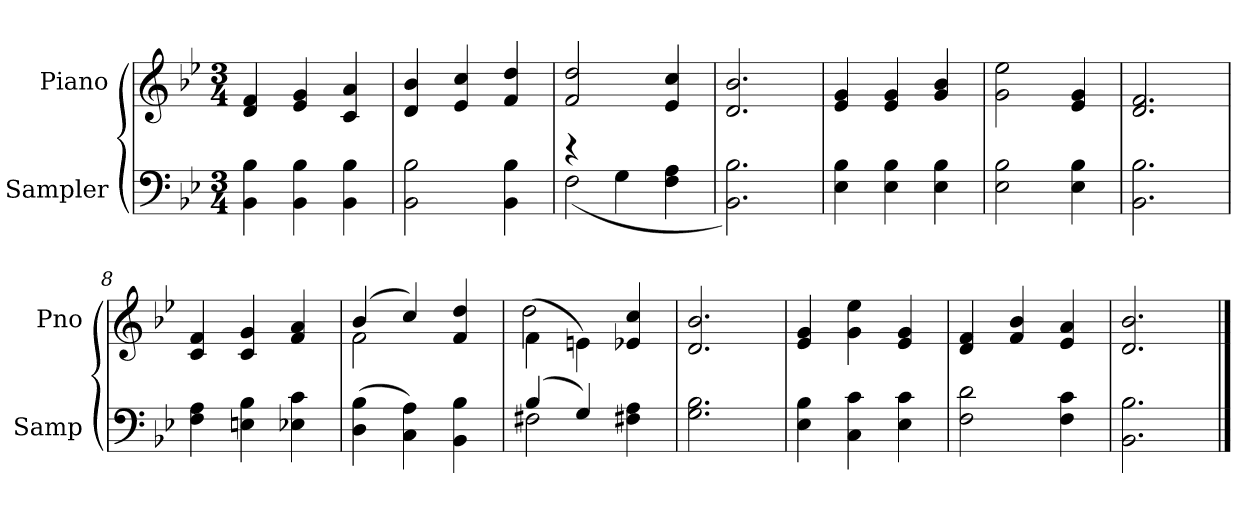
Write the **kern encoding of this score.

**kern	**kern
*part2	*part1
*staff2	*staff1
*I"Sampler	*I"Piano
*I'Samp	*I'Pno
*clefF4	*clefG2
*k[b-e-]	*k[b-e-]
*B-:	*B-:
*M3/4	*M3/4
=1	=1
4BB- 4B-	4d 4f
4BB- 4B-	4e- 4g
4BB- 4B-	4c 4a
=2	=2
2BB- 2B-	4d 4b-
.	4e- 4cc
4BB- 4B-	4f 4dd
=3	=3
*^	*
4r	(2F	2f 2dd
4G\	.	.
4F 4A	4ryy	4e- 4cc
*v	*v	*
=4	=4
2.BB- 2.B-)	2.d 2.b-
=5	=5
4E- 4B-	4e- 4g
4E- 4B-	4e- 4g
4E- 4B-	4g 4b-
=6	=6
2E- 2B-	2g 2ee-
4E- 4B-	4e- 4g
=7	=7
2.BB- 2.B-	2.d 2.f
=8	=8
4F 4A	4c 4f
4En 4B-	4c 4g
4E-X 4c	4f 4a
=9	=9
*	*^
(4D 4B-	(4b-/	2f
4C 4A)	4cc/)	.
4BB- 4B-	4f 4dd	4ryy
=10	=10	=10
*^	*	*
(4B-/	2F#	(4f\	2dd
4G/)	.	4en\)	.
4F#X 4A	4ryy	4e-X 4cc	4ryy
*v	*v	*	*
*	*v	*v
=11	=11
2.G 2.B-	2.d 2.b-
=12	=12
4E- 4B-	4e- 4g
4C 4c	4g 4ee-
4E- 4c	4e- 4g
=13	=13
2F 2d	4d 4f
.	4f 4b-
4F 4c	4e- 4a
=14	=14
2.BB- 2.B-	2.d 2.b-
==	==
*-	*-
